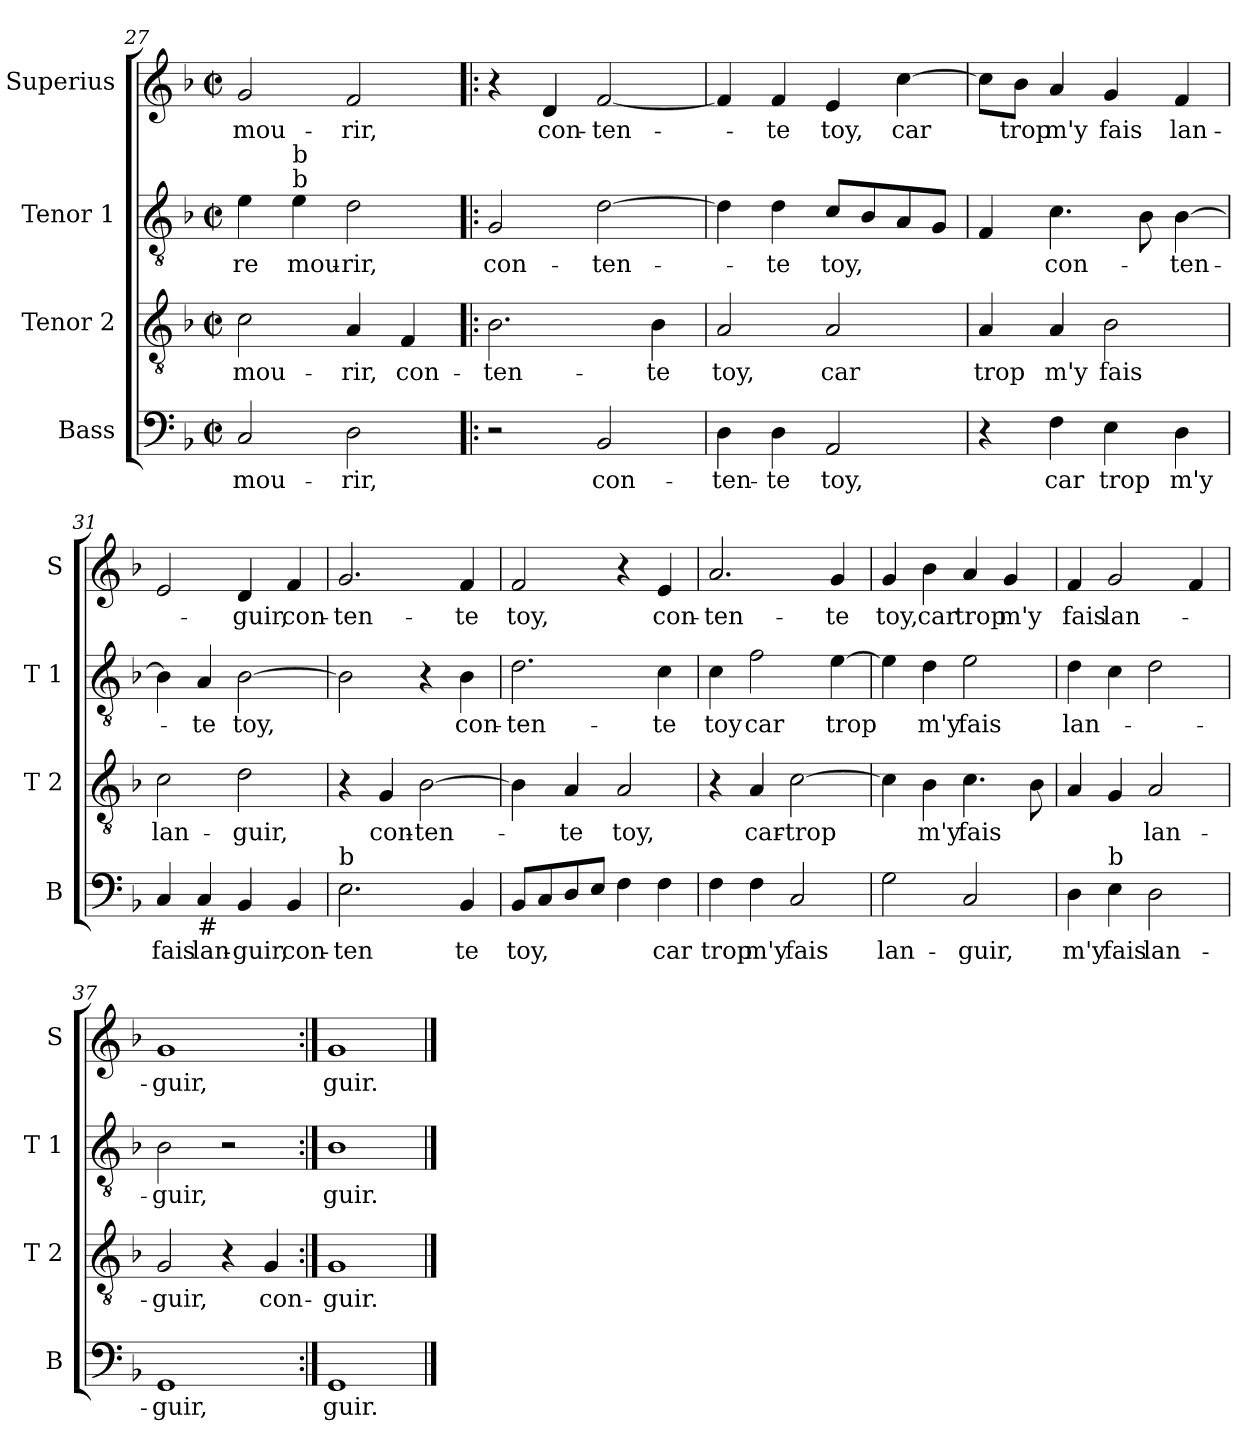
**kern	**text	**kern	**text	**kern	**text	**kern	**text
*part4	*part4	*part3	*part3	*part2	*part2	*part1	*part1
*staff4	*staff4	*staff3	*staff3	*staff2	*staff2	*staff1	*staff1
*I"Bass	*	*I"Tenor 2	*	*I"Tenor 1	*	*I"Superius	*
*I'B	*	*I'T 2	*	*I'T 1	*	*I'S	*
*clefF4	*	*clefGv2	*	*clefGv2	*	*clefG2	*
*k[b-]	*	*k[b-]	*	*k[b-]	*	*k[b-]	*
*F:	*	*F:	*	*F:	*	*F:	*
*M2/2	*	*M2/2	*	*M2/2	*	*M2/2	*
*met(c|)	*	*met(c|)	*	*met(c|)	*	*met(c|)	*
=27	=27	=27	=27	=27	=27	=27	=27
2C/	mou-	2c\	mou-	4e\	-re	2g/	mou-
!	!	!	!	!LO:TX:a:t=b	!	!	!
!	!	!	!	!LO:TX:a:t=b	!	!	!
.	.	.	.	4e\	mou-	.	.
2D\	-rir,	4A/	-rir,	2d\	-rir,	2f/	-rir,
.	.	4F/	con-	.	.	.	.
!!LO:PB:g=z
=28!|:	=28!|:	=28!|:	=28!|:	=28!|:	=28!|:	=28!|:	=28!|:
2r	.	2.B-\	-ten-	2G/	con-	4r	.
.	.	.	.	.	.	4d/	con-
2BB-/	con-	.	.	[2d\	-ten-	[2f/	-ten-
.	.	4B-\	-te	.	.	.	.
=29	=29	=29	=29	=29	=29	=29	=29
4D\	-ten-	2A/	toy,	4d\]	.	4f/]	.
4D\	-te	.	.	4d\	-te	4f/	-te
2AA/	toy,	2A/	car	8c/L	toy,	4e/	toy,
.	.	.	.	8B-/	.	.	.
.	.	.	.	8A/	.	[4cc\	car
.	.	.	.	8G/J	.	.	.
=30	=30	=30	=30	=30	=30	=30	=30
4r	.	4A/	trop	4F/	.	8cc\L]	.
.	.	.	.	.	.	8b-\J	trop
4F\	car	4A/	m'y	4.c\	con-	4a/	m'y
4E\	trop	2B-\	fais	.	.	4g/	fais
.	.	.	.	8B-\	.	.	.
4D\	m'y	.	.	[4B-\	-ten-	4f/	lan-
=31	=31	=31	=31	=31	=31	=31	=31
4C/	fais	2c\	lan-	4B-\]	.	2e/	.
!LO:TX:b:t=#	!	!	!	!	!	!	!
4C/	lan-	.	.	4A/	-te	.	.
4BB-/	-guir,	2d\	-guir,	[2B-\	toy,	4d/	-guir,
4BB-/	con-	.	.	.	.	4f/	con-
=32	=32	=32	=32	=32	=32	=32	=32
!LO:TX:a:t=b	!	!	!	!	!	!	!
2.E\	-ten	4r	.	2B-\]	.	2.g/	-ten-
.	.	4G/	con-	.	.	.	.
.	.	[2B-\	-ten-	4r	.	.	.
4BB-/	te	.	.	4B-\	con-	4f/	-te
!!LO:LB:g=z
=33	=33	=33	=33	=33	=33	=33	=33
8BB-/L	toy,	4B-\]	.	2.d\	-ten-	2f/	toy,
8C/	.	.	.	.	.	.	.
8D/	.	4A/	-te	.	.	.	.
8E/J	.	.	.	.	.	.	.
4F\	.	2A/	toy,	.	.	4r	.
4F\	car	.	.	4c\	-te	4e/	con-
=34	=34	=34	=34	=34	=34	=34	=34
4F\	trop	4r	.	4c\	toy	2.a/	-ten-
4F\	m'y	4A/	car-	2f\	car	.	.
2C/	fais	[2c\	-trop	.	.	.	.
.	.	.	.	[4e\	trop	4g/	-te
=35	=35	=35	=35	=35	=35	=35	=35
2G\	lan-	4c\]	.	4e\]	.	4g/	toy,
.	.	4B-\	m'y	4d\	m'y	4b-\	car
2C/	-guir,	4.c\	fais	2e\	fais	4a/	trop
.	.	.	.	.	.	4g/	m'y
.	.	8B-\	.	.	.	.	.
=36	=36	=36	=36	=36	=36	=36	=36
4D\	m'y	4A/	.	4d\	lan-	4f/	fais
!LO:TX:a:t=b	!	!	!	!	!	!	!
4E\	fais	4G/	.	4c\	.	2g/	lan-
2D\	lan-	2A/	lan-	2d\	.	.	.
.	.	.	.	.	.	4f/	.
=37	=37	=37	=37	=37	=37	=37	=37
1GG	-guir,	2G/	-guir,	2B-\	-guir,	1g	-guir,
.	.	4r	.	2r	.	.	.
.	.	4G/	con-	.	.	.	.
=38:|!	=38:|!	=38:|!	=38:|!	=38:|!	=38:|!	=38:|!	=38:|!
1GG	guir.	1G	-guir.	1B-	guir.	1g	guir.
==	==	==	==	==	==	==	==
*-	*-	*-	*-	*-	*-	*-	*-
